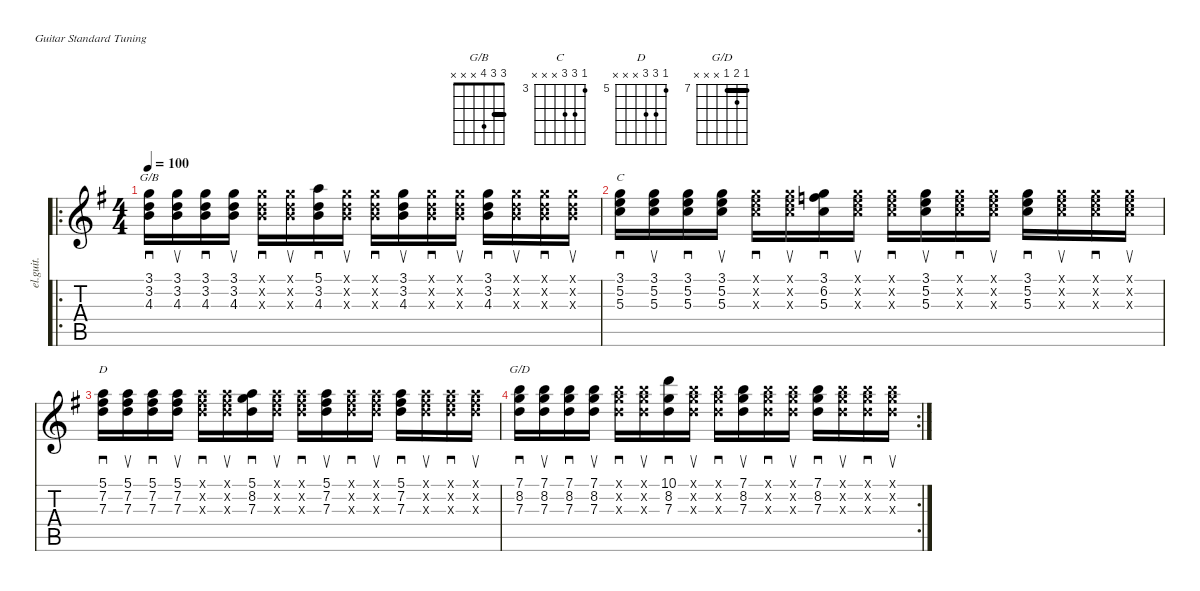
\defaultSystemsLayout 4
\hideDynamics
\bracketExtendMode nobrackets
\track ("Clean Guitar" "el.guit.") {defaultSystemsLayout 4 instrument electricguitarclean}
\staff {score tabs}
\tuning (E4 B3 G3 D3 A2 E2)
\chord ("G/B" 3 3 4 x x x) {barre 3}
\chord ("C" 3 5 5 x x x) {firstfret 3 showfingering false}
\chord ("D" 5 7 7 x x x) {firstfret 5 showfingering false}
\chord ("G/D" 7 8 7 x x x) {firstfret 7 barre 7}
\ro
\ts (4 4)
\tempo 100
\clef g2
\ks g
(4.3{acc forcenatural} 3.2{acc forcenatural} 3.1{acc forcenatural}).16{sd ch "G/B" dy mf instrument electricguitarclean beam Down} (4.3{acc forcenatural} 3.2{acc forcenatural} 3.1{acc forcenatural}).16{su beam Down} (4.3{acc forcenatural} 3.2{acc forcenatural} 3.1{acc forcenatural}).16{sd beam Down} (4.3{acc forcenatural} 3.2{acc forcenatural} 3.1{acc forcenatural}).16{su beam Down} (4.3{x acc forcenatural} 3.2{x acc forcenatural} 3.1{x acc forcenatural}).16{sd beam Down} (3.1{x acc forcenatural} 3.2{x acc forcenatural} 4.3{x acc forcenatural}).16{su beam Down} (4.3{acc forcenatural} 3.2{acc forcenatural} 5.1{acc forcenatural}).16{sd beam Down} (4.3{x acc forcenatural} 3.2{x acc forcenatural} 3.1{x acc forcenatural}).16{su beam Down} (3.1{x acc forcenatural} 3.2{x acc forcenatural} 4.3{x acc forcenatural}).16{sd beam Down} (4.3{acc forcenatural} 3.2{acc forcenatural} 3.1{acc forcenatural}).16{su beam Down} (3.1{x acc forcenatural} 3.2{x acc forcenatural} 4.3{x acc forcenatural}).16{sd beam Down} (4.3{x acc forcenatural} 3.2{x acc forcenatural} 3.1{x acc forcenatural}).16{su beam Down} (3.1{acc forcenatural} 3.2{acc forcenatural} 4.3{acc forcenatural}).16{sd beam Down} (4.3{x acc forcenatural} 3.1{x acc forcenatural} 3.2{x acc forcenatural}).16{su beam Down} (4.3{x acc forcenatural} 3.1{x acc forcenatural} 3.2{x acc forcenatural}).16{sd beam Down} (4.3{x acc forcenatural} 3.2{x acc forcenatural} 3.1{x acc forcenatural}).16{su beam Down} |
(5.3{acc forcenatural} 5.2{acc forcenatural} 3.1{acc forcenatural}).16{sd ch "C" beam Down} (5.3{acc forcenatural} 5.2{acc forcenatural} 3.1{acc forcenatural}).16{su beam Down} (5.3{acc forcenatural} 5.2{acc forcenatural} 3.1{acc forcenatural}).16{sd beam Down} (5.3{acc forcenatural} 5.2{acc forcenatural} 3.1{acc forcenatural}).16{su beam Down} (5.3{x acc forcenatural} 5.2{x acc forcenatural} 3.1{x acc forcenatural}).16{sd beam Down} (5.3{x acc forcenatural} 5.2{x acc forcenatural} 3.1{x acc forcenatural}).16{su beam Down} (5.3{acc forcenatural} 6.2{acc forcenatural} 3.1{acc forcenatural}).16{sd beam Down} (5.3{x acc forcenatural} 5.2{x acc forcenatural} 3.1{x acc forcenatural}).16{su beam Down} (5.3{x acc forcenatural} 5.2{x acc forcenatural} 3.1{x acc forcenatural}).16{sd beam Down} (5.3{acc forcenatural} 5.2{acc forcenatural} 3.1{acc forcenatural}).16{su beam Down} (5.3{x acc forcenatural} 5.2{x acc forcenatural} 3.1{x acc forcenatural}).16{sd beam Down} (5.3{x acc forcenatural} 5.2{x acc forcenatural} 3.1{x acc forcenatural}).16{su beam Down} (5.3{acc forcenatural} 5.2{acc forcenatural} 3.1{acc forcenatural}).16{sd beam Down} (5.3{x acc forcenatural} 5.2{x acc forcenatural} 3.1{x acc forcenatural}).16{su beam Down} (5.3{x acc forcenatural} 5.2{x acc forcenatural} 3.1{x acc forcenatural}).16{sd beam Down} (5.3{x acc forcenatural} 5.2{x acc forcenatural} 3.1{x acc forcenatural}).16{su beam Down} |
(7.3{acc forcenatural} 7.2{acc #} 5.1{acc forcenatural}).16{sd ch "D" beam Down} (7.3{acc forcenatural} 7.2{acc #} 5.1{acc forcenatural}).16{su beam Down} (7.3{acc forcenatural} 7.2{acc #} 5.1{acc forcenatural}).16{sd beam Down} (7.3{acc forcenatural} 7.2{acc #} 5.1{acc forcenatural}).16{su beam Down} (7.3{x acc forcenatural} 7.2{x acc #} 5.1{x acc forcenatural}).16{sd beam Down} (7.3{x acc forcenatural} 7.2{x acc #} 5.1{x acc forcenatural}).16{su beam Down} (7.3{acc forcenatural} 8.2{acc forcenatural} 5.1{acc forcenatural}).16{sd beam Down} (7.3{x acc forcenatural} 7.2{x acc #} 5.1{x acc forcenatural}).16{su beam Down} (7.3{x acc forcenatural} 7.2{x acc #} 5.1{x acc forcenatural}).16{sd beam Down} (7.3{acc forcenatural} 7.2{acc #} 5.1{acc forcenatural}).16{su beam Down} (7.3{x acc forcenatural} 7.2{x acc #} 5.1{x acc forcenatural}).16{sd beam Down} (7.3{x acc forcenatural} 7.2{x acc #} 5.1{x acc forcenatural}).16{su beam Down} (7.3{acc forcenatural} 7.2{acc #} 5.1{acc forcenatural}).16{sd beam Down} (7.3{x acc forcenatural} 7.2{x acc #} 5.1{x acc forcenatural}).16{su beam Down} (7.3{x acc forcenatural} 7.2{x acc #} 5.1{x acc forcenatural}).16{sd beam Down} (7.3{x acc forcenatural} 7.2{x acc #} 5.1{x acc forcenatural}).16{su beam Down} |
\rc 2
(7.3{acc forcenatural} 8.2{acc forcenatural} 7.1{acc forcenatural}).16{sd ch "G/D" beam Down} (7.3{acc forcenatural} 8.2{acc forcenatural} 7.1{acc forcenatural}).16{su beam Down} (7.3{acc forcenatural} 8.2{acc forcenatural} 7.1{acc forcenatural}).16{sd beam Down} (7.3{acc forcenatural} 8.2{acc forcenatural} 7.1{acc forcenatural}).16{su beam Down} (7.3{x acc forcenatural} 8.2{x acc forcenatural} 7.1{x acc forcenatural}).16{sd beam Down} (7.3{x acc forcenatural} 8.2{x acc forcenatural} 7.1{x acc forcenatural}).16{su beam Down} (7.3{acc forcenatural} 8.2{acc forcenatural} 10.1{acc forcenatural}).16{sd beam Down} (7.3{x acc forcenatural} 8.2{x acc forcenatural} 7.1{x acc forcenatural}).16{su beam Down} (7.3{x acc forcenatural} 8.2{x acc forcenatural} 7.1{x acc forcenatural}).16{sd beam Down} (7.3{acc forcenatural} 8.2{acc forcenatural} 7.1{acc forcenatural}).16{su beam Down} (7.3{x acc forcenatural} 8.2{x acc forcenatural} 7.1{x acc forcenatural}).16{sd beam Down} (7.3{x acc forcenatural} 8.2{x acc forcenatural} 7.1{x acc forcenatural}).16{su beam Down} (7.3{acc forcenatural} 8.2{acc forcenatural} 7.1{acc forcenatural}).16{sd beam Down} (7.3{x acc forcenatural} 8.2{x acc forcenatural} 7.1{x acc forcenatural}).16{su beam Down} (7.3{x acc forcenatural} 8.2{x acc forcenatural} 7.1{x acc forcenatural}).16{sd beam Down} (7.3{x acc forcenatural} 8.2{x acc forcenatural} 7.1{x acc forcenatural}).16{su beam Down}
